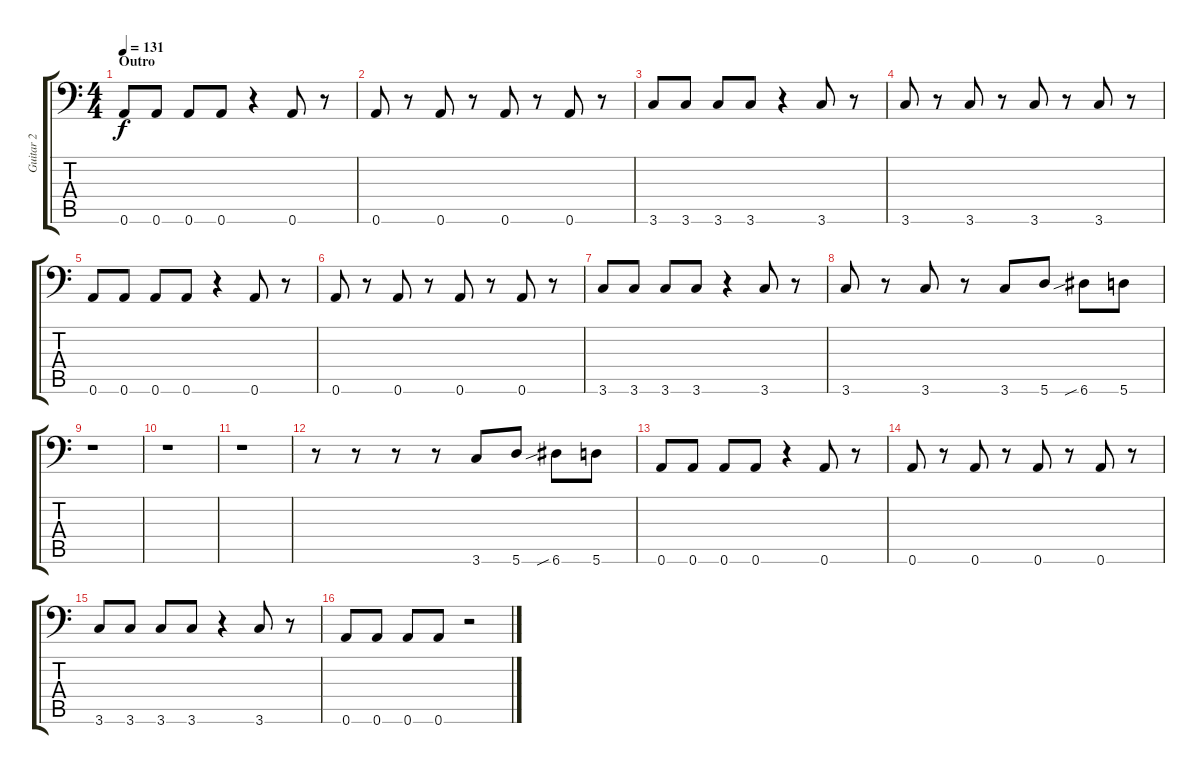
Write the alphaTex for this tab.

\track ("Guitar 2" "Guitar 2") {instrument acousticguitarnylon}
\staff {score tabs}
\tuning (E4 B3 G3 D3 A2 A1) {hide}
\ts (4 4)
\section ("" "Outro")
\tempo 131
\clef f4
\ks c
0.6.8{dy f} 0.6.8 0.6.8 0.6.8 r.4 0.6.8 r.8 |
0.6.8 r.8 0.6.8 r.8 0.6.8 r.8 0.6.8 r.8 |
3.6.8 3.6.8 3.6.8 3.6.8 r.4 3.6.8 r.8 |
3.6.8 r.8 3.6.8 r.8 3.6.8 r.8 3.6.8 r.8 |
0.6.8 0.6.8 0.6.8 0.6.8 r.4 0.6.8 r.8 |
0.6.8 r.8 0.6.8 r.8 0.6.8 r.8 0.6.8 r.8 |
3.6.8 3.6.8 3.6.8 3.6.8 r.4 3.6.8 r.8 |
3.6.8 r.8 3.6.8 r.8 3.6.8 5.6.8 6.6{sib}.8 5.6.8 |
r.1 |
r.1 |
r.1 |
r.8 r.8 r.8 r.8 3.6.8 5.6.8 6.6{sib}.8 5.6.8 |
0.6.8 0.6.8 0.6.8 0.6.8 r.4 0.6.8 r.8 |
0.6.8 r.8 0.6.8 r.8 0.6.8 r.8 0.6.8 r.8 |
3.6.8 3.6.8 3.6.8 3.6.8 r.4 3.6.8 r.8 |
0.6.8 0.6.8 0.6.8 0.6.8 r.2
